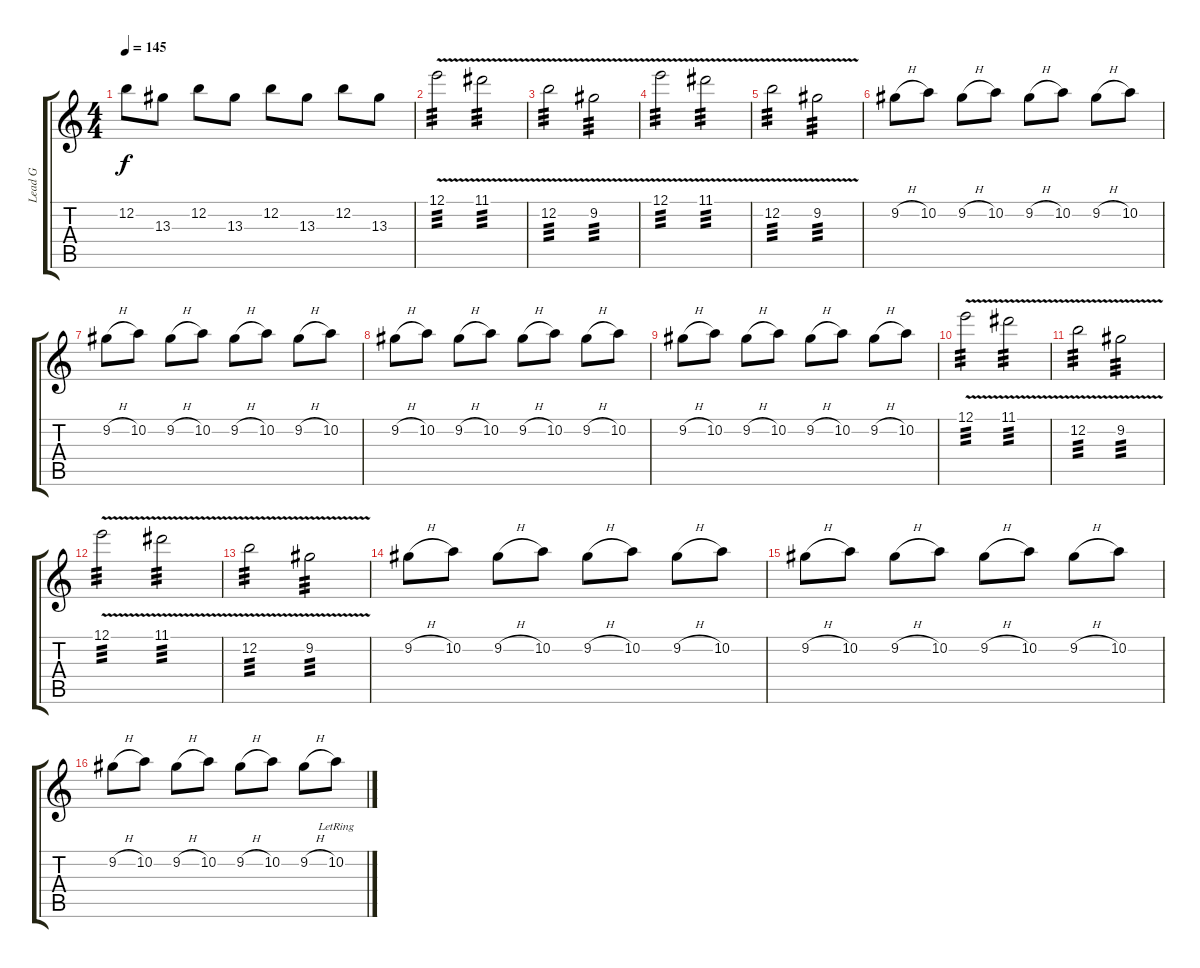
\track ("Lead G" "Lead G") {instrument overdrivenguitar}
\staff {score tabs}
\tuning (E4 B3 G3 D3 A2 E2) {hide}
\ts (4 4)
\tempo 145
\clef g2
\ks c
12.2.8{dy f} 13.3.8 12.2.8 13.3.8 12.2.8 13.3.8 12.2.8 13.3.8 |
12.1{v}.2{tp 3} 11.1{v}.2{tp 3} |
12.2{v}.2{tp 3} 9.2{v}.2{tp 3} |
12.1{v}.2{tp 3} 11.1{v}.2{tp 3} |
12.2{v}.2{tp 3} 9.2{v}.2{tp 3} |
9.2{h}.8 10.2.8 9.2{h}.8 10.2.8 9.2{h}.8 10.2.8 9.2{h}.8 10.2.8 |
9.2{h}.8 10.2.8 9.2{h}.8 10.2.8 9.2{h}.8 10.2.8 9.2{h}.8 10.2.8 |
9.2{h}.8 10.2.8 9.2{h}.8 10.2.8 9.2{h}.8 10.2.8 9.2{h}.8 10.2.8 |
9.2{h}.8 10.2.8 9.2{h}.8 10.2.8 9.2{h}.8 10.2.8 9.2{h}.8 10.2.8 |
12.1{v}.2{tp 3} 11.1{v}.2{tp 3} |
12.2{v}.2{tp 3} 9.2{v}.2{tp 3} |
12.1{v}.2{tp 3} 11.1{v}.2{tp 3} |
12.2{v}.2{tp 3} 9.2{v}.2{tp 3} |
9.2{h}.8 10.2.8 9.2{h}.8 10.2.8 9.2{h}.8 10.2.8 9.2{h}.8 10.2.8 |
9.2{h}.8 10.2.8 9.2{h}.8 10.2.8 9.2{h}.8 10.2.8 9.2{h}.8 10.2.8 |
9.2{h}.8 10.2.8 9.2{h}.8 10.2.8 9.2{h}.8 10.2.8 9.2{h}.8 10.2{lr}.8
